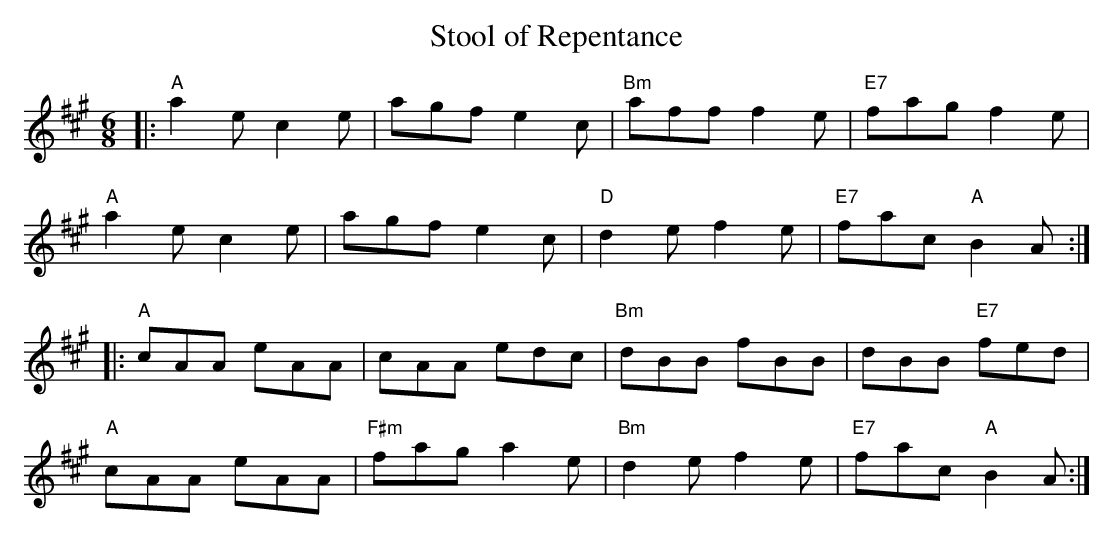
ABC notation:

X:1
T: Stool of Repentance
M: 6/8
L: 1/8
K: A
|: "A"a2e c2e | agf e2c | "Bm"aff f2e | "E7"fag f2e |
"A"a2e c2e | agf e2c | "D"d2e f2e | "E7"fac "A"B2A :|
|: "A"cAA eAA | cAA edc | "Bm"dBB fBB | dBB "E7"fed |
"A"cAA eAA |"F#m"fag a2e | "Bm"d2e f2e | "E7"fac "A"B2A :|
